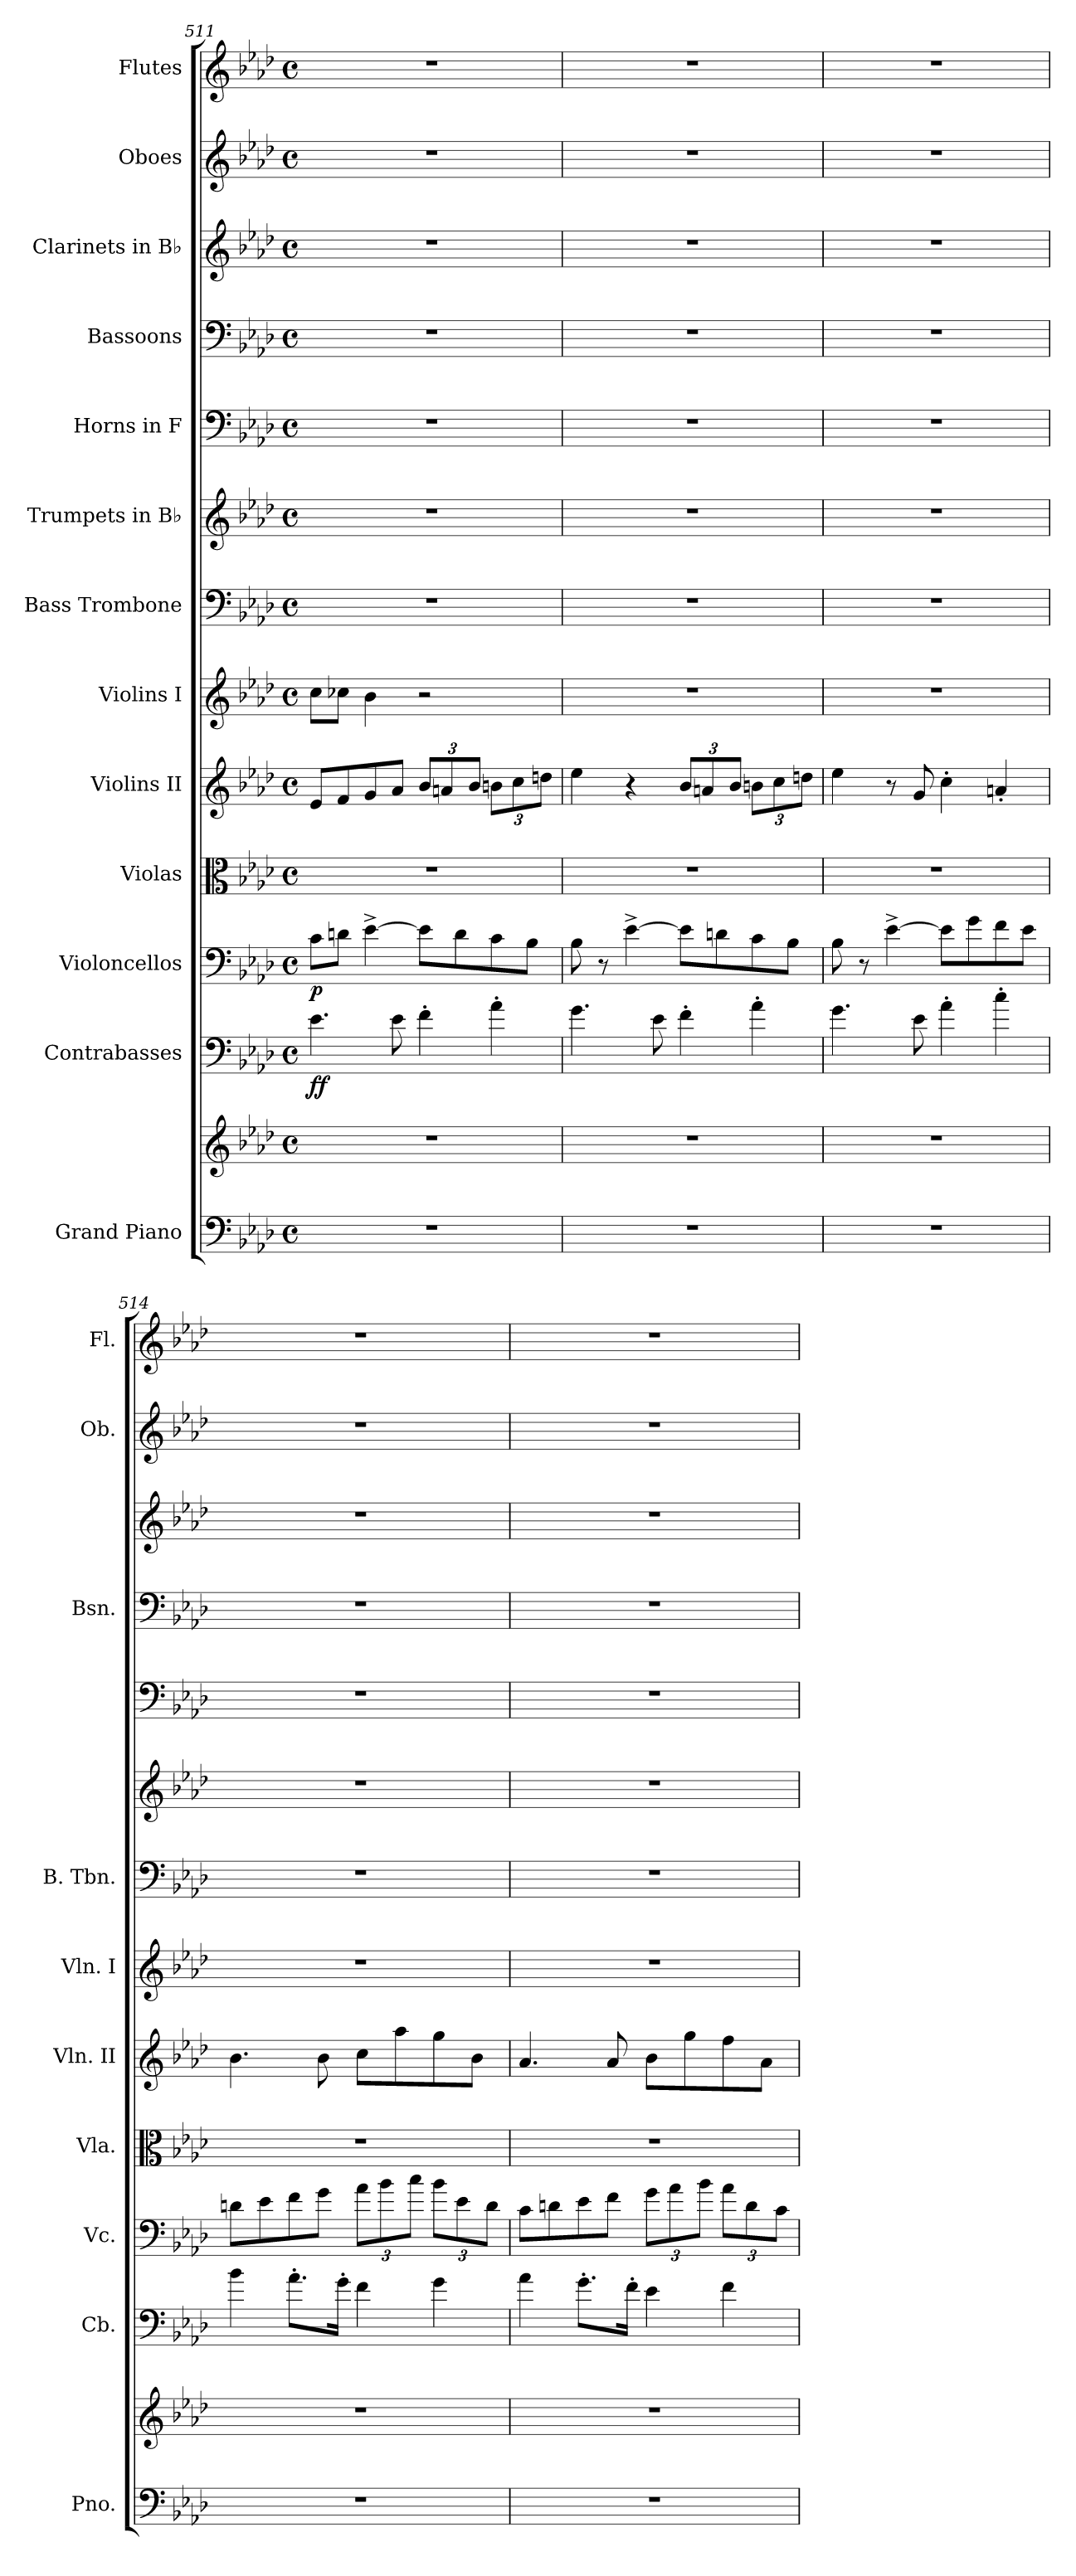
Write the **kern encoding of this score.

**kern	**kern	**kern	**dynam	**kern	**dynam	**kern	**kern	**kern	**kern	**kern	**kern	**kern	**kern	**kern	**kern
*part13	*part13	*part12	*part12	*part11	*part11	*part10	*part9	*part8	*part7	*part6	*part5	*part4	*part3	*part2	*part1
*staff14	*staff13	*staff12	*staff12	*staff11	*staff11	*staff10	*staff9	*staff8	*staff7	*staff6	*staff5	*staff4	*staff3	*staff2	*staff1
*I"Grand Piano	*	*I"Contrabasses	*	*I"Violoncellos	*	*I"Violas	*I"Violins II	*I"Violins I	*I"Bass Trombone	*I"Trumpets in B♭	*I"Horns in F	*I"Bassoons	*I"Clarinets in B♭	*I"Oboes	*I"Flutes
*I'Pno.	*	*I'Cb.	*	*I'Vc.	*	*I'Vla.	*I'Vln. II	*I'Vln. I	*I'B. Tbn.	*	*	*I'Bsn.	*	*I'Ob.	*I'Fl.
*clefF4	*clefG2	*clefF4	*	*clefF4	*	*clefC3	*clefG2	*clefG2	*clefF4	*clefG2	*clefF4	*clefF4	*clefG2	*clefG2	*clefG2
*	*	*ITrd7c12	*	*	*	*	*	*	*	*ITrd1c2	*ITrd4c7	*	*ITrd1c2	*	*
*k[b-e-a-d-]	*k[b-e-a-d-]	*k[b-e-a-d-]	*	*k[b-e-a-d-]	*	*k[b-e-a-d-]	*k[b-e-a-d-]	*k[b-e-a-d-]	*k[b-e-a-d-]	*k[b-e-a-d-g-c-]	*k[b-e-a-d-g-]	*k[b-e-a-d-]	*k[b-e-a-d-g-c-]	*k[b-e-a-d-]	*k[b-e-a-d-]
*M4/4	*M4/4	*M4/4	*	*M4/4	*	*M4/4	*M4/4	*M4/4	*M4/4	*M4/4	*M4/4	*M4/4	*M4/4	*M4/4	*M4/4
*met(c)	*met(c)	*met(c)	*	*met(c)	*	*met(c)	*met(c)	*met(c)	*met(c)	*met(c)	*met(c)	*met(c)	*met(c)	*met(c)	*met(c)
=511	=511	=511	=511	=511	=511	=511	=511	=511	=511	=511	=511	=511	=511	=511	=511
!	!	!	!LO:DY:b	!	!LO:DY:b	!	!	!	!	!	!	!	!	!	!
1r	1r	4.E-\	ff	8c\L	p	1r	8e-/L	8cc\L	1r	1r	1r	1r	1r	1r	1r
.	.	.	.	8dn\J	.	.	8f/	8cc-X\J	.	.	.	.	.	.	.
.	.	.	.	[4e-^\	.	.	8g/	4b-\	.	.	.	.	.	.	.
.	.	8E-\	.	.	.	.	8a-/J	.	.	.	.	.	.	.	.
*	*	*	*	*	*	*	*Xbrackettup	*	*	*	*	*	*	*	*
.	.	4F'\	.	8e-\L]	.	.	12b-/L	2r	.	.	.	.	.	.	.
.	.	.	.	.	.	.	12an/	.	.	.	.	.	.	.	.
.	.	.	.	8d\	.	.	.	.	.	.	.	.	.	.	.
.	.	.	.	.	.	.	12b-/J	.	.	.	.	.	.	.	.
.	.	4A-'\	.	8c\	.	.	12bn\L	.	.	.	.	.	.	.	.
.	.	.	.	.	.	.	12cc\	.	.	.	.	.	.	.	.
.	.	.	.	8B-\J	.	.	.	.	.	.	.	.	.	.	.
.	.	.	.	.	.	.	12ddn\J	.	.	.	.	.	.	.	.
=512	=512	=512	=512	=512	=512	=512	=512	=512	=512	=512	=512	=512	=512	=512	=512
1r	1r	4.G\	.	8B-\	.	1r	4ee-\	1r	1r	1r	1r	1r	1r	1r	1r
.	.	.	.	8r	.	.	.	.	.	.	.	.	.	.	.
.	.	.	.	[4e-^\	.	.	4r	.	.	.	.	.	.	.	.
.	.	8E-\	.	.	.	.	.	.	.	.	.	.	.	.	.
.	.	4F'\	.	8e-\L]	.	.	12b-/L	.	.	.	.	.	.	.	.
.	.	.	.	.	.	.	12an/	.	.	.	.	.	.	.	.
.	.	.	.	8dn\	.	.	.	.	.	.	.	.	.	.	.
.	.	.	.	.	.	.	12b-/J	.	.	.	.	.	.	.	.
.	.	4A-'\	.	8c\	.	.	12bn\L	.	.	.	.	.	.	.	.
.	.	.	.	.	.	.	12cc\	.	.	.	.	.	.	.	.
.	.	.	.	8B-\J	.	.	.	.	.	.	.	.	.	.	.
.	.	.	.	.	.	.	12ddn\J	.	.	.	.	.	.	.	.
=513	=513	=513	=513	=513	=513	=513	=513	=513	=513	=513	=513	=513	=513	=513	=513
1r	1r	4.G\	.	8B-\	.	1r	4ee-\	1r	1r	1r	1r	1r	1r	1r	1r
.	.	.	.	8r	.	.	.	.	.	.	.	.	.	.	.
.	.	.	.	[4e-^\	.	.	8r	.	.	.	.	.	.	.	.
.	.	8E-\	.	.	.	.	8g/	.	.	.	.	.	.	.	.
.	.	4A-'\	.	8e-\L]	.	.	4cc'\	.	.	.	.	.	.	.	.
.	.	.	.	8g\	.	.	.	.	.	.	.	.	.	.	.
.	.	4c'\	.	8f\	.	.	4an'/	.	.	.	.	.	.	.	.
.	.	.	.	8e-\J	.	.	.	.	.	.	.	.	.	.	.
!!LO:PB:g=z
=514	=514	=514	=514	=514	=514	=514	=514	=514	=514	=514	=514	=514	=514	=514	=514
1r	1r	4B-\	.	8dn\L	.	1r	4.b-\	1r	1r	1r	1r	1r	1r	1r	1r
.	.	.	.	8e-\	.	.	.	.	.	.	.	.	.	.	.
.	.	8.A-'\L	.	8f\	.	.	.	.	.	.	.	.	.	.	.
.	.	.	.	8g\J	.	.	8b-\	.	.	.	.	.	.	.	.
.	.	16G'\Jk	.	.	.	.	.	.	.	.	.	.	.	.	.
*	*	*	*	*Xbrackettup	*	*	*	*	*	*	*	*	*	*	*
.	.	4F\	.	12a-\L	.	.	8cc\L	.	.	.	.	.	.	.	.
.	.	.	.	12b-\	.	.	.	.	.	.	.	.	.	.	.
.	.	.	.	.	.	.	8aa-\	.	.	.	.	.	.	.	.
.	.	.	.	12cc\J	.	.	.	.	.	.	.	.	.	.	.
.	.	4G\	.	12b-\L	.	.	8gg\	.	.	.	.	.	.	.	.
.	.	.	.	12e-\	.	.	.	.	.	.	.	.	.	.	.
.	.	.	.	.	.	.	8b-\J	.	.	.	.	.	.	.	.
.	.	.	.	12d\J	.	.	.	.	.	.	.	.	.	.	.
=515	=515	=515	=515	=515	=515	=515	=515	=515	=515	=515	=515	=515	=515	=515	=515
1r	1r	4A-\	.	8c\L	.	1r	4.a-/	1r	1r	1r	1r	1r	1r	1r	1r
.	.	.	.	8dn\	.	.	.	.	.	.	.	.	.	.	.
.	.	8.G'\L	.	8e-\	.	.	.	.	.	.	.	.	.	.	.
.	.	.	.	8f\J	.	.	8a-/	.	.	.	.	.	.	.	.
.	.	16F'\Jk	.	.	.	.	.	.	.	.	.	.	.	.	.
.	.	4E-\	.	12g\L	.	.	8b-\L	.	.	.	.	.	.	.	.
.	.	.	.	12a-\	.	.	.	.	.	.	.	.	.	.	.
.	.	.	.	.	.	.	8gg\	.	.	.	.	.	.	.	.
.	.	.	.	12b-\J	.	.	.	.	.	.	.	.	.	.	.
.	.	4F\	.	12a-\L	.	.	8ff\	.	.	.	.	.	.	.	.
.	.	.	.	12d\	.	.	.	.	.	.	.	.	.	.	.
.	.	.	.	.	.	.	8a-\J	.	.	.	.	.	.	.	.
.	.	.	.	12c\J	.	.	.	.	.	.	.	.	.	.	.
=	=	=	=	=	=	=	=	=	=	=	=	=	=	=	=
*-	*-	*-	*-	*-	*-	*-	*-	*-	*-	*-	*-	*-	*-	*-	*-
